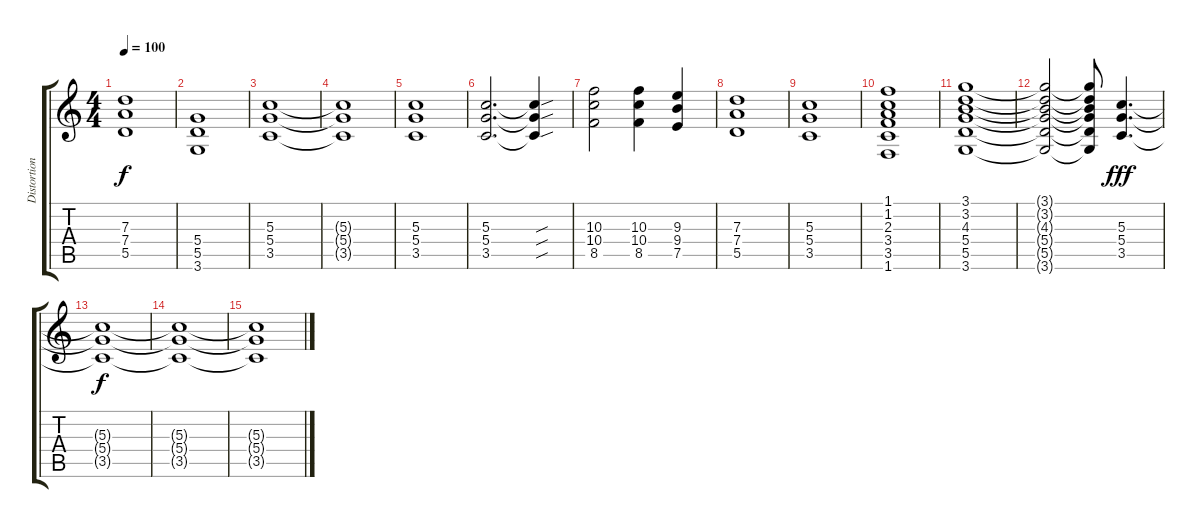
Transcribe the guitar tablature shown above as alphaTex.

\track ("Distortion Rythym" "Distortion") {instrument distortionguitar}
\staff {score tabs}
\tuning (E4 B3 G3 D3 A2 E2) {hide}
\ts (4 4)
\tempo 100
\clef g2
\ks c
(7.3 7.4 5.5).1{dy f} |
(5.4 5.5 3.6).1 |
(5.3 5.4 3.5).1 |
(5.3{t} 5.4{t} 3.5{t}).1 |
(5.3 5.4 3.5).1 |
(5.3 5.4 3.5).2{d} (5.3{sou t} 5.4{sou t} 3.5{sou t}).4 |
(10.3 10.4 8.5).2 (10.3 10.4 8.5).4 (9.3 9.4 7.5).4 |
(7.3 7.4 5.5).1 |
(5.3 5.4 3.5).1 |
(1.1 1.2 2.3 3.4 3.5 1.6).1 |
(3.1 3.2 4.3 5.4 5.5 3.6).1 |
(3.1{t} 3.2{t} 4.3{t} 5.4{t} 5.5{t} 3.6{t}).2 (3.1{t} 3.2{t} 4.3{t} 5.4{t} 5.5{t} 3.6{t}).8 (5.3 5.4 3.5).4{d dy fff} |
(5.3{t} 5.4{t} 3.5{t}).1{dy f} |
(5.3{t} 5.4{t} 3.5{t}).1 |
(5.3{t} 5.4{t} 3.5{t}).1
